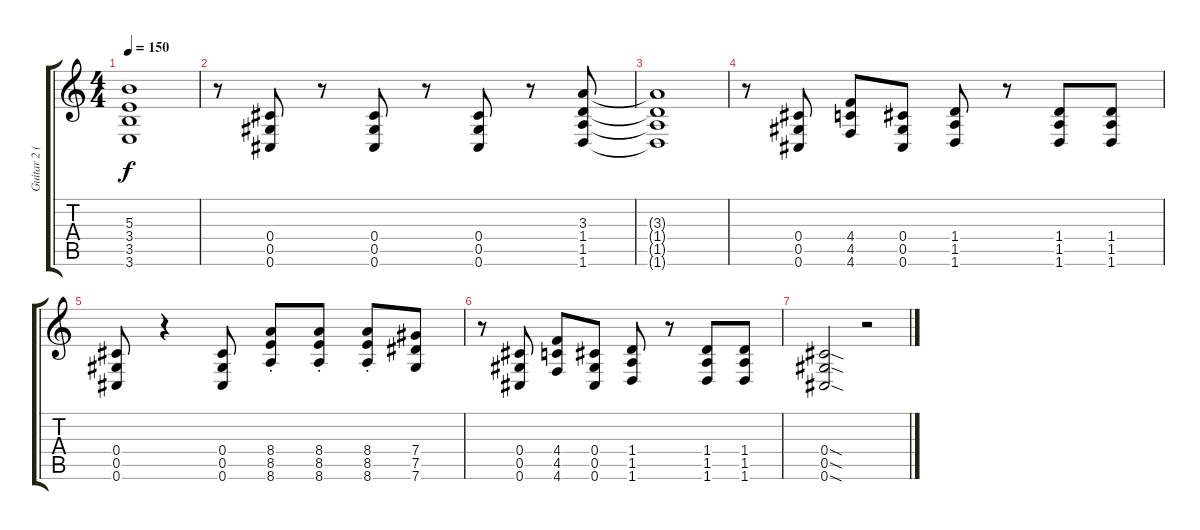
\track ("Guitar 2 (Brad)" "Guitar 2 (") {instrument overdrivenguitar}
\staff {score tabs}
\tuning (Eb4 Bb3 Gb3 Db3 Ab2 Db2) {hide}
\ts (4 4)
\tempo 150
\clef g2
\ks c
(5.3{t} 3.4{t} 3.5{t} 3.6{t}).1{dy f} |
r.8 (0.4 0.5 0.6).8 r.8 (0.4 0.5 0.6).8 r.8 (0.4 0.5 0.6).8 r.8 (3.3 1.4 1.5 1.6).8 |
(3.3{t} 1.4{t} 1.5{t} 1.6{t}).1 |
r.8 (0.4 0.5 0.6).8 (4.4 4.5 4.6).8 (0.4 0.5 0.6).8 (1.4 1.5 1.6).8 r.8 (1.4 1.5 1.6).8 (1.4 1.5 1.6).8 |
(0.4 0.5 0.6).8 r.4 (0.4 0.5 0.6).8 (8.4{st} 8.5{st} 8.6{st}).8 (8.4{st} 8.5{st} 8.6{st}).8 (8.4{st} 8.5{st} 8.6{st}).8 (7.4 7.5 7.6).8 |
r.8 (0.4 0.5 0.6).8 (4.4 4.5 4.6).8 (0.4 0.5 0.6).8 (1.4 1.5 1.6).8 r.8 (1.4 1.5 1.6).8 (1.4 1.5 1.6).8 |
(0.4{sod} 0.5{sod} 0.6{sod}).2 r.2
